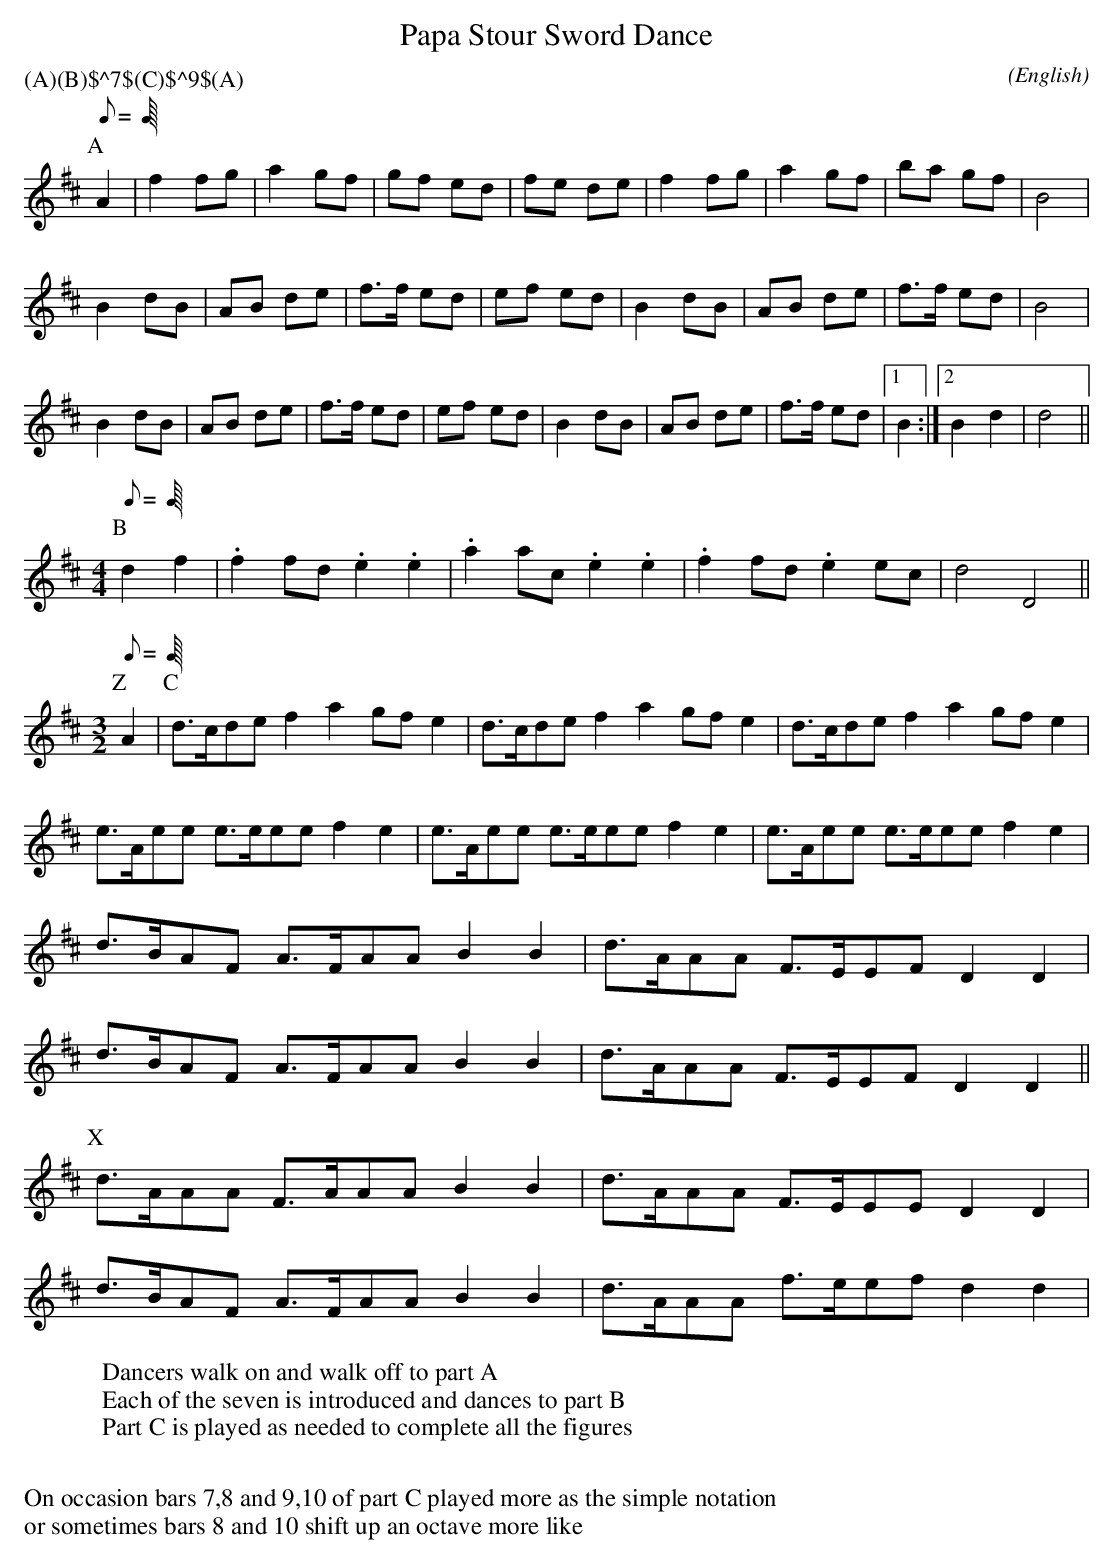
X:1
T:Papa Stour Sword Dance
C:
O:English
P:(A)(B)$^7$(C)$^9$(A)
K:D
W:Dancers walk on and walk off to part A
L:1/8
Q:C2=128
P:A
A2 |\
f2 fg | a2 gf | gf  ed | fe de | f2 fg | a2 gf | ba  gf |  B4    |
B2 dB | AB de | f>f ed | ef ed | B2 dB | AB de | f>f ed |  B4    |
B2 dB | AB de | f>f ed | ef ed | B2 dB | AB de | f>f ed |1 B2    :|2\
B2 d2 | d4    ||
W:Each of the seven is introduced and dances to part B
M:4/4
L:1/8
Q:C2=180
P:B
d2 f2 |\
.f2 fd .e2 .e2 | .a2 ac .e2 .e2 | .f2 fd .e2 ec | d4      D4 ||
W:Part C is played as needed to complete all the figures
M:3/2
Q:C2=230
P:Z
A2    |\
P:C
d>cde  f2 a2  gfe2   | d>cde  f2 a2  gfe2   | d>cde  f2 a2  gfe2   |
e>Aee  e>eee  f2 e2  | e>Aee  e>eee  f2 e2  | e>Aee  e>eee  f2 e2  |
d>BAF  A>FAA  B2 B2  | d>AAA  F>EEF  D2 D2  |
d>BAF  A>FAA  B2 B2  | d>AAA  F>EEF  D2 D2  ||
W:
W: On occasion bars 7,8 and 9,10 of part C played more as the simple notation
P:X
d>AAA  F>AAA  B2 B2  | d>AAA  F>EEE  D2 D2  |
W: or sometimes bars 8 and 10 shift up an octave more like
d>BAF  A>FAA  B2 B2  | d>AAA  f>eef  d2 d2  |
